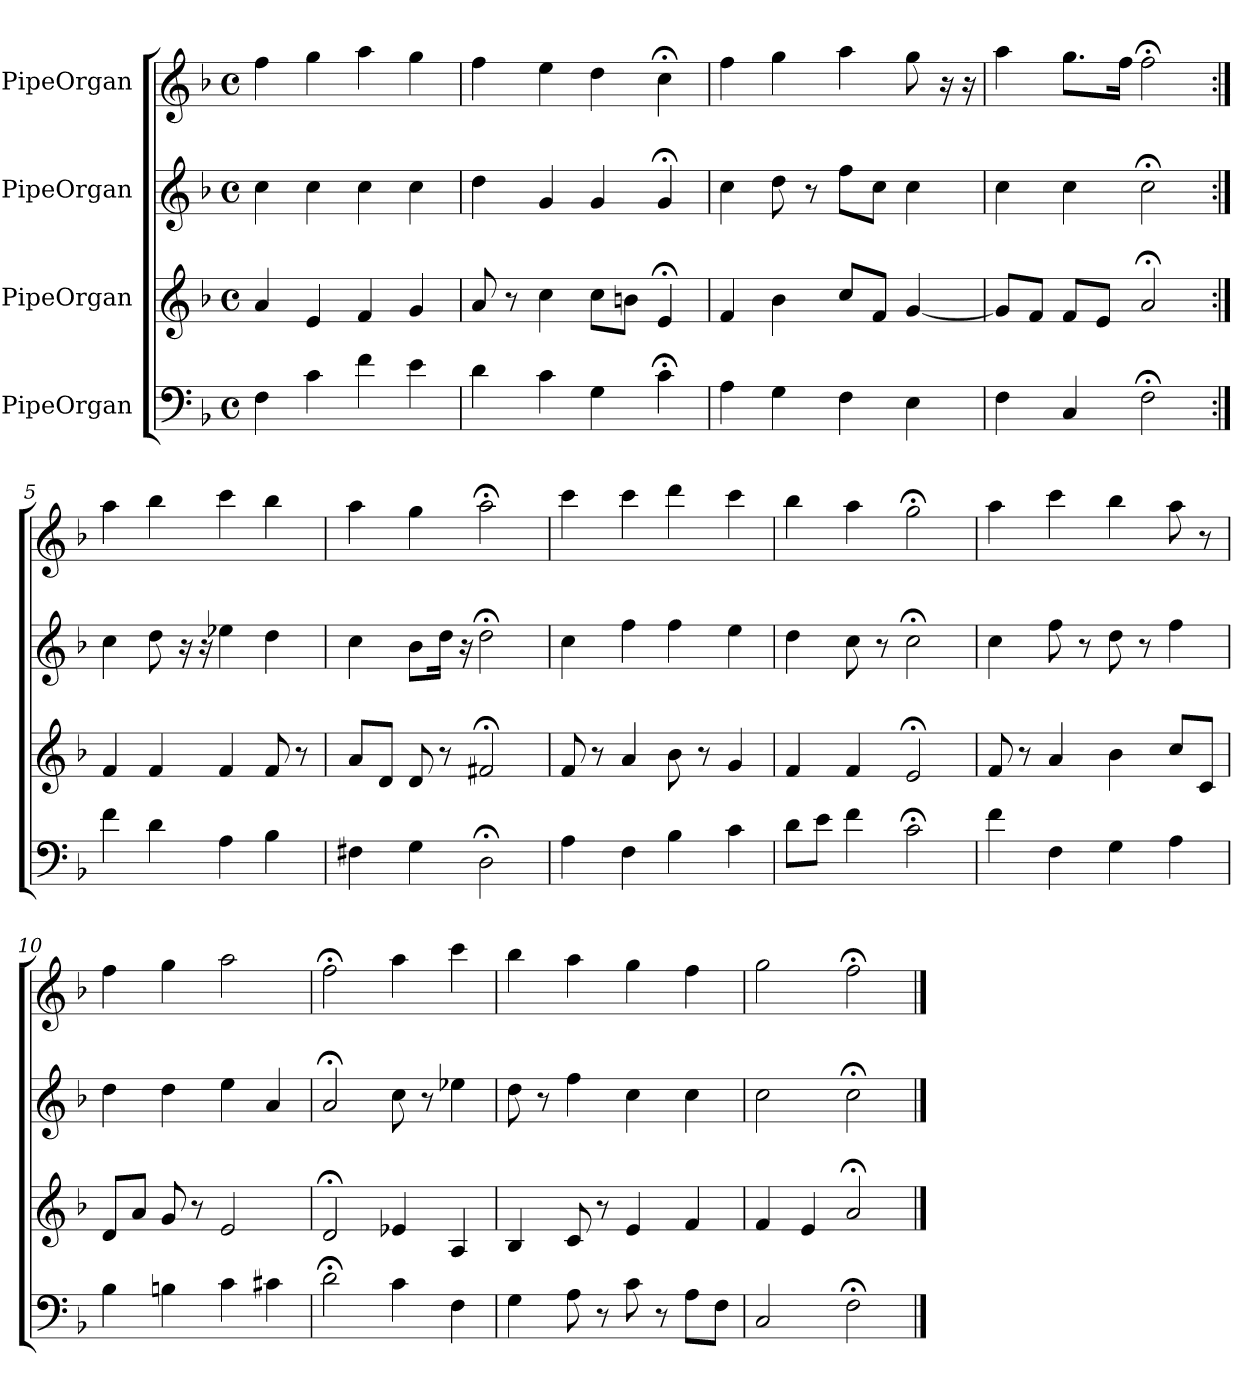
**kern	**kern	**kern	**kern
*part4	*part3	*part2	*part1
*staff4	*staff3	*staff2	*staff1
*I"PipeOrgan	*I"PipeOrgan	*I"PipeOrgan	*I"PipeOrgan
*k[b-]	*k[b-]	*k[b-]	*k[b-]
*F:	*F:	*F:	*F:
*M4/4	*M4/4	*M4/4	*M4/4
*met(c)	*met(c)	*met(c)	*met(c)
*MM60	*MM60	*MM60	*MM60
=1	=1	=1	=1
4F	4a	4cc	4ff
4c	4e	4cc	4gg
4f	4f	4cc	4aa
4e	4g	4cc	4gg
=2	=2	=2	=2
4d	8a	4dd	4ff
.	8r	.	.
4c	4cc	4g	4ee
4G	8ccL	4g	4dd
.	8bnJ	.	.
4c;<	4e;<	4g;<	4cc;<
=3	=3	=3	=3
4A	4f	4cc	4ff
4G	4b-	8dd	4gg
.	.	8r	.
4F	8ccL	8ffL	4aa
.	8fJ	8ccJ	.
4E	[4g	4cc	8gg
.	.	.	16r
.	.	.	16r
=4	=4	=4	=4
4F	8gL]	4cc	4aa
.	8fJ	.	.
4C	8fL	4cc	8.ggL
.	8eJ	.	.
.	.	.	16ffJk
2F;<	2a;<	2cc;<	2ff;<
=5:|!	=5:|!	=5:|!	=5:|!
4f	4f	4cc	4aa
4d	4f	8dd	4bb-
.	.	16r	.
.	.	16r	.
4A	4f	4ee-X	4ccc
4B-	8f	4dd	4bb-
.	8r	.	.
=6	=6	=6	=6
4F#X	8aL	4cc	4aa
.	8dJ	.	.
4G	8d	8b-L	4gg
.	8r	16ddJk	.
.	.	16r	.
2D;<	2f#X;<	2dd;<	2aa;<
=7	=7	=7	=7
4A	8f	4cc	4ccc
.	8r	.	.
4F	4a	4ff	4ccc
4B-	8b-	4ff	4ddd
.	8r	.	.
4c	4g	4ee	4ccc
=8	=8	=8	=8
8dL	4f	4dd	4bb-
8eJ	.	.	.
4f	4f	8cc	4aa
.	.	8r	.
2c;<	2e;<	2cc;<	2gg;<
=9	=9	=9	=9
4f	8f	4cc	4aa
.	8r	.	.
4F	4a	8ff	4ccc
.	.	8r	.
4G	4b-	8dd	4bb-
.	.	8r	.
4A	8ccL	4ff	8aa
.	8cJ	.	8r
=10	=10	=10	=10
4B-	8dL	4dd	4ff
.	8aJ	.	.
4Bn	8g	4dd	4gg
.	8r	.	.
4c	2e	4ee	2aa
4c#X	.	4a	.
=11	=11	=11	=11
2d;<	2d;<	2a;<	2ff;<
4c	4e-X	8cc	4aa
.	.	8r	.
4F	4A	4ee-X	4ccc
=12	=12	=12	=12
4G	4B-	8dd	4bb-
.	.	8r	.
8A	8c	4ff	4aa
8r	8r	.	.
8c	4e	4cc	4gg
8r	.	.	.
8AL	4f	4cc	4ff
8FJ	.	.	.
=13	=13	=13	=13
2C	4f	2cc	2gg
.	4e	.	.
2F;<	2a;<	2cc;<	2ff;<
==	==	==	==
*-	*-	*-	*-
